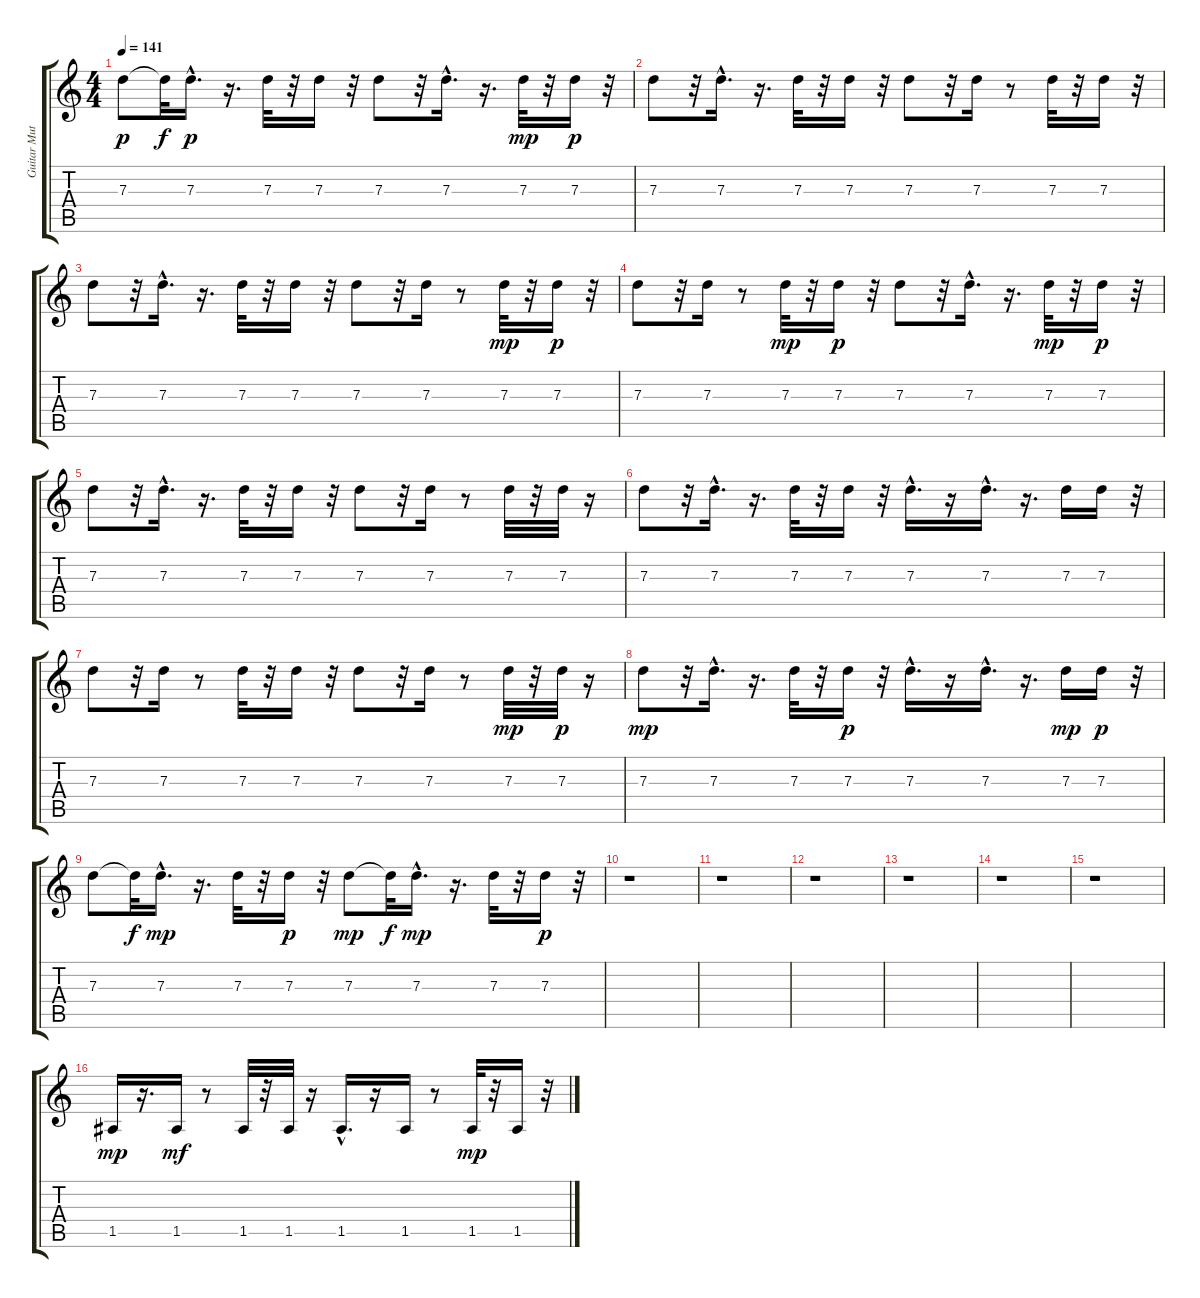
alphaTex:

\track ("Guitar Muted" "Guitar Mut") {instrument electricguitarmuted}
\staff {score tabs}
\tuning (E4 B3 G3 D3 A2 E2) {hide}
\ts (4 4)
\tempo 141
\clef g2
\ks c
7.3.8{dy p} 7.3{t}.32{dy f} 7.3{hac}.16{d dy p} r.16{d} 7.3.32 r.32 7.3.16 r.32 7.3.8 r.32 7.3{hac}.16{d} r.16{d} 7.3.32{dy mp} r.32 7.3.16{dy p} r.32 |
7.3.8 r.32 7.3{hac}.16{d} r.16{d} 7.3.32 r.32 7.3.16 r.32 7.3.8 r.32 7.3.16 r.8 7.3.32 r.32 7.3.16 r.32 |
7.3.8 r.32 7.3{hac}.16{d} r.16{d} 7.3.32 r.32 7.3.16 r.32 7.3.8 r.32 7.3.16 r.8 7.3.32{dy mp} r.32 7.3.16{dy p} r.32 |
7.3.8 r.32 7.3.16 r.8 7.3.32{dy mp} r.32 7.3.16{dy p} r.32 7.3.8 r.32 7.3{hac}.16{d} r.16{d} 7.3.32{dy mp} r.32 7.3.16{dy p} r.32 |
7.3.8 r.32 7.3{hac}.16{d} r.16{d} 7.3.32 r.32 7.3.16 r.32 7.3.8 r.32 7.3.16 r.8 7.3.32 r.32 7.3.32 r.16 |
7.3.8 r.32 7.3{hac}.16{d} r.16{d} 7.3.32 r.32 7.3.16 r.32 7.3{hac}.16{d} r.16 7.3{hac}.16{d} r.16{d} 7.3.16 7.3.16 r.32 |
7.3.8 r.32 7.3.16 r.8 7.3.32 r.32 7.3.16 r.32 7.3.8 r.32 7.3.16 r.8 7.3.32{dy mp} r.32 7.3.32{dy p} r.16 |
7.3.8{dy mp} r.32 7.3{hac}.16{d} r.16{d} 7.3.32 r.32 7.3.16{dy p} r.32 7.3{hac}.16{d} r.16 7.3{hac}.16{d} r.16{d} 7.3.16{dy mp} 7.3.16{dy p} r.32 |
7.3.8 7.3{t}.32{dy f} 7.3{hac}.16{d dy mp} r.16{d} 7.3.32 r.32 7.3.16{dy p} r.32 7.3.8{dy mp} 7.3{t}.32{dy f} 7.3{hac}.16{d dy mp} r.16{d} 7.3.32 r.32 7.3.16{dy p} r.32 |
r.1 |
r.1 |
r.1 |
r.1 |
r.1 |
r.1 |
1.5.16{dy mp} r.16{d} 1.5.16{dy mf} r.8 1.5.32 r.32 1.5.32 r.16 1.5{hac}.16{d} r.16 1.5.16 r.8 1.5.32{dy mp} r.32 1.5.16 r.32
